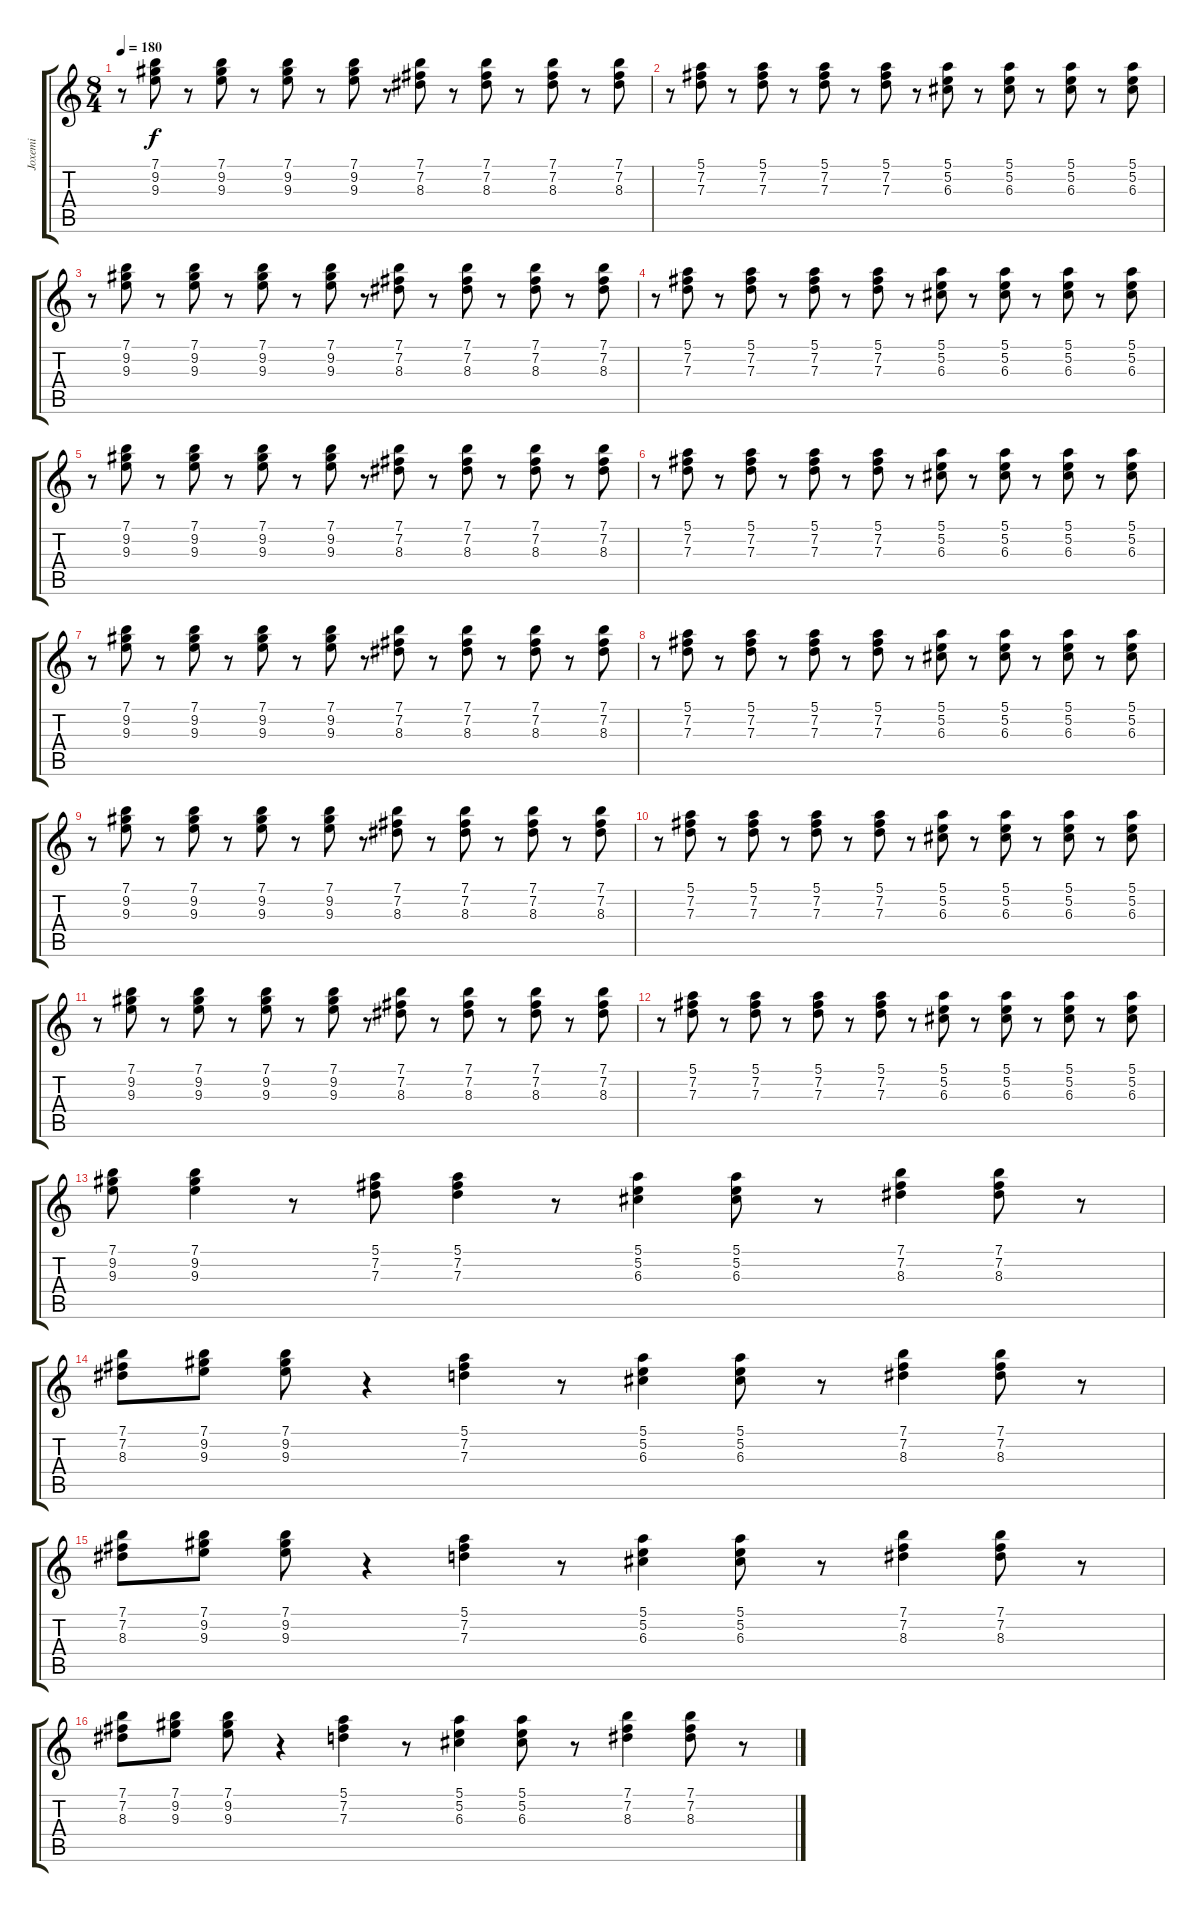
\track ("Joxemi" "Joxemi") {instrument electricguitarmuted}
\staff {score tabs}
\tuning (E4 B3 G3 D3 A2 E2) {hide}
\ts (8 4)
\tempo 180
\clef g2
\ks c
r.8{dy f} (7.1 9.2 9.3).8 r.8 (7.1 9.2 9.3).8 r.8 (7.1 9.2 9.3).8 r.8 (7.1 9.2 9.3).8 r.8 (7.1 7.2 8.3).8 r.8 (7.1 7.2 8.3).8 r.8 (7.1 7.2 8.3).8 r.8 (7.1 7.2 8.3).8 |
r.8 (5.1 7.2 7.3).8 r.8 (5.1 7.2 7.3).8 r.8 (5.1 7.2 7.3).8 r.8 (5.1 7.2 7.3).8 r.8 (5.1 5.2 6.3).8 r.8 (5.1 5.2 6.3).8 r.8 (5.1 5.2 6.3).8 r.8 (5.1 5.2 6.3).8 |
r.8 (7.1 9.2 9.3).8 r.8 (7.1 9.2 9.3).8 r.8 (7.1 9.2 9.3).8 r.8 (7.1 9.2 9.3).8 r.8 (7.1 7.2 8.3).8 r.8 (7.1 7.2 8.3).8 r.8 (7.1 7.2 8.3).8 r.8 (7.1 7.2 8.3).8 |
r.8 (5.1 7.2 7.3).8 r.8 (5.1 7.2 7.3).8 r.8 (5.1 7.2 7.3).8 r.8 (5.1 7.2 7.3).8 r.8 (5.1 5.2 6.3).8 r.8 (5.1 5.2 6.3).8 r.8 (5.1 5.2 6.3).8 r.8 (5.1 5.2 6.3).8 |
r.8 (7.1 9.2 9.3).8 r.8 (7.1 9.2 9.3).8 r.8 (7.1 9.2 9.3).8 r.8 (7.1 9.2 9.3).8 r.8 (7.1 7.2 8.3).8 r.8 (7.1 7.2 8.3).8 r.8 (7.1 7.2 8.3).8 r.8 (7.1 7.2 8.3).8 |
r.8 (5.1 7.2 7.3).8 r.8 (5.1 7.2 7.3).8 r.8 (5.1 7.2 7.3).8 r.8 (5.1 7.2 7.3).8 r.8 (5.1 5.2 6.3).8 r.8 (5.1 5.2 6.3).8 r.8 (5.1 5.2 6.3).8 r.8 (5.1 5.2 6.3).8 |
r.8 (7.1 9.2 9.3).8 r.8 (7.1 9.2 9.3).8 r.8 (7.1 9.2 9.3).8 r.8 (7.1 9.2 9.3).8 r.8 (7.1 7.2 8.3).8 r.8 (7.1 7.2 8.3).8 r.8 (7.1 7.2 8.3).8 r.8 (7.1 7.2 8.3).8 |
r.8 (5.1 7.2 7.3).8 r.8 (5.1 7.2 7.3).8 r.8 (5.1 7.2 7.3).8 r.8 (5.1 7.2 7.3).8 r.8 (5.1 5.2 6.3).8 r.8 (5.1 5.2 6.3).8 r.8 (5.1 5.2 6.3).8 r.8 (5.1 5.2 6.3).8 |
r.8 (7.1 9.2 9.3).8 r.8 (7.1 9.2 9.3).8 r.8 (7.1 9.2 9.3).8 r.8 (7.1 9.2 9.3).8 r.8 (7.1 7.2 8.3).8 r.8 (7.1 7.2 8.3).8 r.8 (7.1 7.2 8.3).8 r.8 (7.1 7.2 8.3).8 |
r.8 (5.1 7.2 7.3).8 r.8 (5.1 7.2 7.3).8 r.8 (5.1 7.2 7.3).8 r.8 (5.1 7.2 7.3).8 r.8 (5.1 5.2 6.3).8 r.8 (5.1 5.2 6.3).8 r.8 (5.1 5.2 6.3).8 r.8 (5.1 5.2 6.3).8 |
r.8 (7.1 9.2 9.3).8 r.8 (7.1 9.2 9.3).8 r.8 (7.1 9.2 9.3).8 r.8 (7.1 9.2 9.3).8 r.8 (7.1 7.2 8.3).8 r.8 (7.1 7.2 8.3).8 r.8 (7.1 7.2 8.3).8 r.8 (7.1 7.2 8.3).8 |
r.8 (5.1 7.2 7.3).8 r.8 (5.1 7.2 7.3).8 r.8 (5.1 7.2 7.3).8 r.8 (5.1 7.2 7.3).8 r.8 (5.1 5.2 6.3).8 r.8 (5.1 5.2 6.3).8 r.8 (5.1 5.2 6.3).8 r.8 (5.1 5.2 6.3).8 |
(7.1 9.2 9.3).8 (7.1 9.2 9.3).4 r.8 (5.1 7.2 7.3).8 (5.1 7.2 7.3).4 r.8 (5.1 5.2 6.3).4 (5.1 5.2 6.3).8 r.8 (7.1 7.2 8.3).4 (7.1 7.2 8.3).8 r.8 |
(7.1 7.2 8.3).8 (7.1 9.2 9.3).8 (7.1 9.2 9.3).8 r.4 (5.1 7.2 7.3).4 r.8 (5.1 5.2 6.3).4 (5.1 5.2 6.3).8 r.8 (7.1 7.2 8.3).4 (7.1 7.2 8.3).8 r.8 |
(7.1 7.2 8.3).8 (7.1 9.2 9.3).8 (7.1 9.2 9.3).8 r.4 (5.1 7.2 7.3).4 r.8 (5.1 5.2 6.3).4 (5.1 5.2 6.3).8 r.8 (7.1 7.2 8.3).4 (7.1 7.2 8.3).8 r.8 |
(7.1 7.2 8.3).8 (7.1 9.2 9.3).8 (7.1 9.2 9.3).8 r.4 (5.1 7.2 7.3).4 r.8 (5.1 5.2 6.3).4 (5.1 5.2 6.3).8 r.8 (7.1 7.2 8.3).4 (7.1 7.2 8.3).8 r.8
